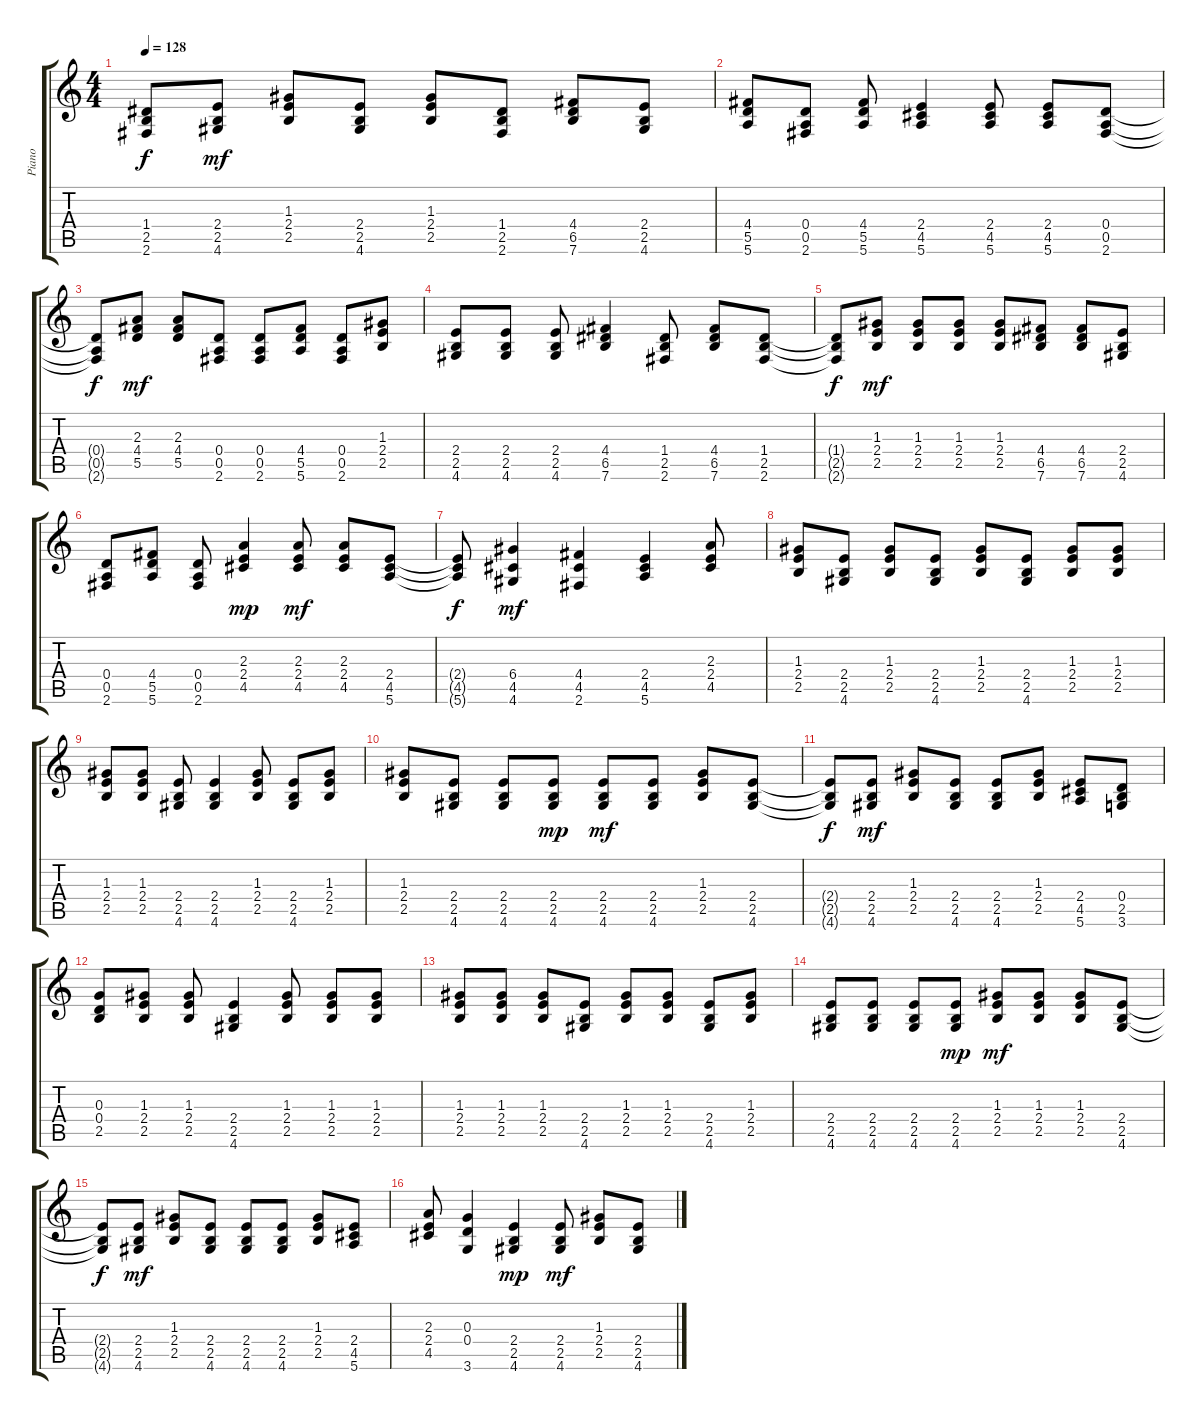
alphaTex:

\track ("Piano" "Piano") {instrument brightacousticpiano}
\staff {score tabs}
\tuning (E5 B4 G4 D4 A3 E3) {hide}
\ts (4 4)
\tempo 128
\clef g2
\ks c
(1.4{t} 2.5{t} 2.6{t}).8{dy f} (2.4 2.5 4.6).8{dy mf} (1.3 2.4 2.5).8 (2.4 2.5 4.6).8 (1.3 2.4 2.5).8 (1.4 2.5 2.6).8 (4.4 6.5 7.6).8 (2.4 2.5 4.6).8 |
(4.4 5.5 5.6).8 (0.4 0.5 2.6).8 (4.4 5.5 5.6).8 (2.4 4.5 5.6).4 (2.4 4.5 5.6).8 (2.4 4.5 5.6).8 (0.4 0.5 2.6).8 |
(0.4{t} 0.5{t} 2.6{t}).8{dy f} (2.3 4.4 5.5).8{dy mf} (2.3 4.4 5.5).8 (0.4 0.5 2.6).8 (0.4 0.5 2.6).8 (4.4 5.5 5.6).8 (0.4 0.5 2.6).8 (1.3 2.4 2.5).8 |
(2.4 2.5 4.6).8 (2.4 2.5 4.6).8 (2.4 2.5 4.6).8 (4.4 6.5 7.6).4 (1.4 2.5 2.6).8 (4.4 6.5 7.6).8 (1.4 2.5 2.6).8 |
(1.4{t} 2.5{t} 2.6{t}).8{dy f} (1.3 2.4 2.5).8{dy mf} (1.3 2.4 2.5).8 (1.3 2.4 2.5).8 (1.3 2.4 2.5).8 (4.4 6.5 7.6).8 (4.4 6.5 7.6).8 (2.4 2.5 4.6).8 |
(0.4 0.5 2.6).8 (4.4 5.5 5.6).8 (0.4 0.5 2.6).8 (2.3 2.4 4.5).4{dy mp} (2.3 2.4 4.5).8{dy mf} (2.3 2.4 4.5).8 (2.4 4.5 5.6).8 |
(2.4{t} 4.5{t} 5.6{t}).8{dy f} (6.4 4.5 4.6).4{dy mf} (4.4 4.5 2.6).4 (2.4 4.5 5.6).4 (2.3 2.4 4.5).8 |
(1.3 2.4 2.5).8 (2.4 2.5 4.6).8 (1.3 2.4 2.5).8 (2.4 2.5 4.6).8 (1.3 2.4 2.5).8 (2.4 2.5 4.6).8 (1.3 2.4 2.5).8 (1.3 2.4 2.5).8 |
(1.3 2.4 2.5).8 (1.3 2.4 2.5).8 (2.4 2.5 4.6).8 (2.4 2.5 4.6).4 (1.3 2.4 2.5).8 (2.4 2.5 4.6).8 (1.3 2.4 2.5).8 |
(1.3 2.4 2.5).8 (2.4 2.5 4.6).8 (2.4 2.5 4.6).8 (2.4 2.5 4.6).8{dy mp} (2.4 2.5 4.6).8{dy mf} (2.4 2.5 4.6).8 (1.3 2.4 2.5).8 (2.4 2.5 4.6).8 |
(2.4{t} 2.5{t} 4.6{t}).8{dy f} (2.4 2.5 4.6).8{dy mf} (1.3 2.4 2.5).8 (2.4 2.5 4.6).8 (2.4 2.5 4.6).8 (1.3 2.4 2.5).8 (2.4 4.5 5.6).8 (0.4 2.5 3.6).8 |
(0.3 0.4 2.5).8 (1.3 2.4 2.5).8 (1.3 2.4 2.5).8 (2.4 2.5 4.6).4 (1.3 2.4 2.5).8 (1.3 2.4 2.5).8 (1.3 2.4 2.5).8 |
(1.3 2.4 2.5).8 (1.3 2.4 2.5).8 (1.3 2.4 2.5).8 (2.4 2.5 4.6).8 (1.3 2.4 2.5).8 (1.3 2.4 2.5).8 (2.4 2.5 4.6).8 (1.3 2.4 2.5).8 |
(2.4 2.5 4.6).8 (2.4 2.5 4.6).8 (2.4 2.5 4.6).8 (2.4 2.5 4.6).8{dy mp} (1.3 2.4 2.5).8{dy mf} (1.3 2.4 2.5).8 (1.3 2.4 2.5).8 (2.4 2.5 4.6).8 |
(2.4{t} 2.5{t} 4.6{t}).8{dy f} (2.4 2.5 4.6).8{dy mf} (1.3 2.4 2.5).8 (2.4 2.5 4.6).8 (2.4 2.5 4.6).8 (2.4 2.5 4.6).8 (1.3 2.4 2.5).8 (2.4 4.5 5.6).8 |
(2.3 2.4 4.5).8 (0.3 0.4 3.6).4 (2.4 2.5 4.6).4{dy mp} (2.4 2.5 4.6).8{dy mf} (1.3 2.4 2.5).8 (2.4 2.5 4.6).8
